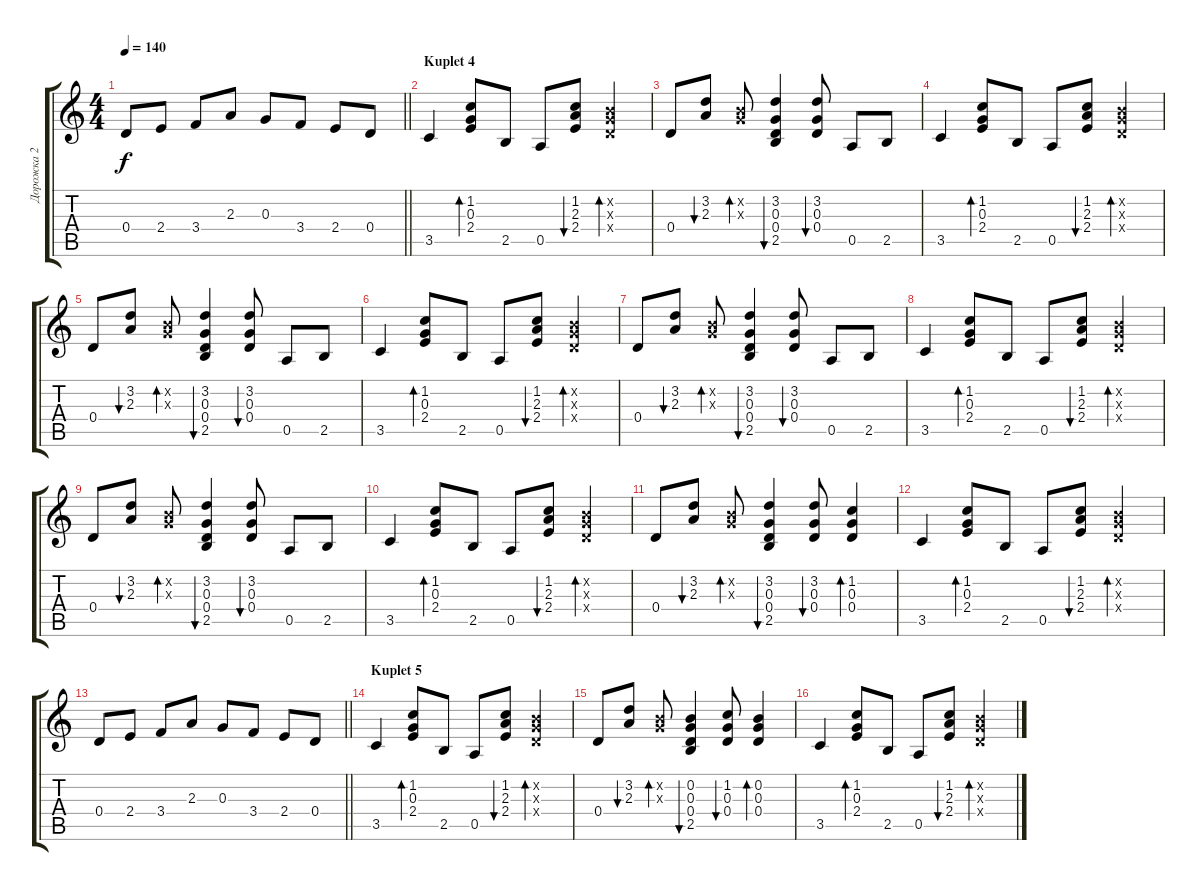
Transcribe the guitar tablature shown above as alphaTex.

\track ("Дорожка 2" "Дорожка 2") {instrument acousticguitarsteel}
\staff {score tabs}
\tuning (E4 B3 G3 D3 A2 E2) {hide}
\ts (4 4)
\tempo 140
\clef g2
\barLineRight lightlight
\ks c
0.4.8{dy f} 2.4.8 3.4.8 2.3.8 0.3.8 3.4.8 2.4.8 0.4.8 |
\section ("" "Kuplet 4")
3.5.4 (1.2 0.3 2.4).8{bd 60} 2.5.8 0.5.8 (1.2 2.3 2.4).8{bu 60} (0.2{x} 0.3{x} 0.4{x}).4{bd 60} |
0.4.8 (3.2 2.3).8{bu 60} (0.2{x} 0.3{x}).8{bd 60} (3.2 0.3 0.4 2.5).4{bu 60} (3.2 0.3 0.4).8{bu 60} 0.5.8 2.5.8 |
3.5.4 (1.2 0.3 2.4).8{bd 60} 2.5.8 0.5.8 (1.2 2.3 2.4).8{bu 60} (0.2{x} 0.3{x} 0.4{x}).4{bd 60} |
0.4.8 (3.2 2.3).8{bu 60} (0.2{x} 0.3{x}).8{bd 60} (3.2 0.3 0.4 2.5).4{bu 60} (3.2 0.3 0.4).8{bu 60} 0.5.8 2.5.8 |
3.5.4 (1.2 0.3 2.4).8{bd 60} 2.5.8 0.5.8 (1.2 2.3 2.4).8{bu 60} (0.2{x} 0.3{x} 0.4{x}).4{bd 60} |
0.4.8 (3.2 2.3).8{bu 60} (0.2{x} 0.3{x}).8{bd 60} (3.2 0.3 0.4 2.5).4{bu 60} (3.2 0.3 0.4).8{bu 60} 0.5.8 2.5.8 |
3.5.4 (1.2 0.3 2.4).8{bd 60} 2.5.8 0.5.8 (1.2 2.3 2.4).8{bu 60} (0.2{x} 0.3{x} 0.4{x}).4{bd 60} |
0.4.8 (3.2 2.3).8{bu 60} (0.2{x} 0.3{x}).8{bd 60} (3.2 0.3 0.4 2.5).4{bu 60} (3.2 0.3 0.4).8{bu 60} 0.5.8 2.5.8 |
3.5.4 (1.2 0.3 2.4).8{bd 60} 2.5.8 0.5.8 (1.2 2.3 2.4).8{bu 60} (0.2{x} 0.3{x} 0.4{x}).4{bd 60} |
0.4.8 (3.2 2.3).8{bu 60} (0.2{x} 0.3{x}).8{bd 60} (3.2 0.3 0.4 2.5).4{bu 60} (3.2 0.3 0.4).8{bu 60} (1.2 0.3 0.4).4{bd 60} |
3.5.4 (1.2 0.3 2.4).8{bd 60} 2.5.8 0.5.8 (1.2 2.3 2.4).8{bu 60} (0.2{x} 0.3{x} 0.4{x}).4{bd 60} |
\barLineRight lightlight
0.4.8 2.4.8 3.4.8 2.3.8 0.3.8 3.4.8 2.4.8 0.4.8 |
\section ("" "Kuplet 5")
3.5.4 (1.2 0.3 2.4).8{bd 60} 2.5.8 0.5.8 (1.2 2.3 2.4).8{bu 60} (0.2{x} 0.3{x} 0.4{x}).4{bd 60} |
0.4.8 (3.2 2.3).8{bu 60} (0.2{x} 0.3{x}).8{bd 60} (0.2 0.3 0.4 2.5).4{bu 60} (1.2 0.3 0.4).8{bu 60} (0.2 0.3 0.4).4{bd 60} |
3.5.4 (1.2 0.3 2.4).8{bd 60} 2.5.8 0.5.8 (1.2 2.3 2.4).8{bu 60} (0.2{x} 0.3{x} 0.4{x}).4{bd 60}
